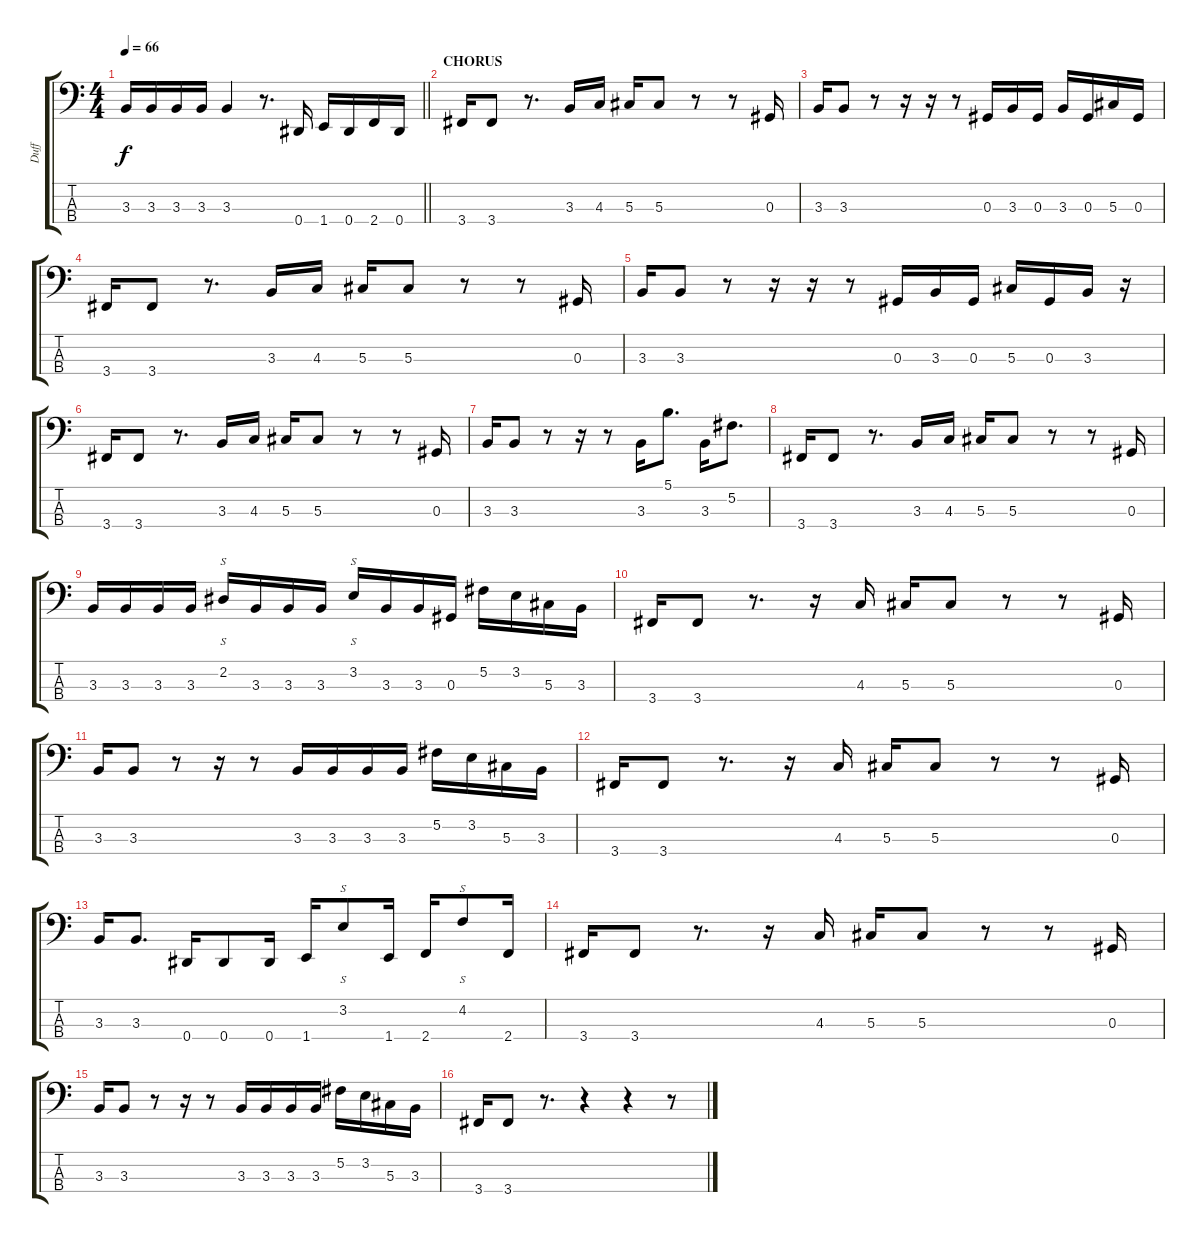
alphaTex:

\track ("Duff" "Duff") {instrument electricbassfinger}
\staff {score tabs}
\tuning (Gb2 Db2 Ab1 Eb1) {hide}
\ts (4 4)
\tempo 66
\clef f4
\barLineRight lightlight
\ks c
3.3.16{dy f} 3.3.16 3.3.16 3.3.16 3.3.4 r.8{d} 0.4.16 1.4.16 0.4.16 2.4.16 0.4.16 |
\section ("" "CHORUS")
3.4.16 3.4.8 r.8{d} 3.3.16 4.3.16 5.3.16 5.3.8 r.8 r.8 0.3.16 |
3.3.16 3.3.8 r.8 r.16 r.16 r.8 0.3.16 3.3.16 0.3.16 3.3.16 0.3.16 5.3.16 0.3.16 |
3.4.16 3.4.8 r.8{d} 3.3.16 4.3.16 5.3.16 5.3.8 r.8 r.8 0.3.16 |
3.3.16 3.3.8 r.8 r.16 r.16 r.8 0.3.16 3.3.16 0.3.16 5.3.16 0.3.16 3.3.16 r.16 |
3.4.16 3.4.8 r.8{d} 3.3.16 4.3.16 5.3.16 5.3.8 r.8 r.8 0.3.16 |
3.3.16 3.3.8 r.8 r.16 r.8 3.3.16 5.1.8{d} 3.3.16 5.2.8{d} |
3.4.16 3.4.8 r.8{d} 3.3.16 4.3.16 5.3.16 5.3.8 r.8 r.8 0.3.16 |
3.3.16 3.3.16 3.3.16 3.3.16 2.2.16{s} 3.3.16 3.3.16 3.3.16 3.2.16{s} 3.3.16 3.3.16 0.3.16 5.2.16 3.2.16 5.3.16 3.3.16 |
3.4.16 3.4.8 r.8{d} r.16 4.3.16 5.3.16 5.3.8 r.8 r.8 0.3.16 |
3.3.16 3.3.8 r.8 r.16 r.8 3.3.16 3.3.16 3.3.16 3.3.16 5.2.16 3.2.16 5.3.16 3.3.16 |
3.4.16 3.4.8 r.8{d} r.16 4.3.16 5.3.16 5.3.8 r.8 r.8 0.3.16 |
3.3.16 3.3.8{d} 0.4.16 0.4.8 0.4.16 1.4.16 3.2.8{s} 1.4.16 2.4.16 4.2.8{s} 2.4.16 |
3.4.16 3.4.8 r.8{d} r.16 4.3.16 5.3.16 5.3.8 r.8 r.8 0.3.16 |
3.3.16 3.3.8 r.8 r.16 r.8 3.3.16 3.3.16 3.3.16 3.3.16 5.2.16 3.2.16 5.3.16 3.3.16 |
3.4.16 3.4.8 r.8{d} r.4 r.4 r.8
